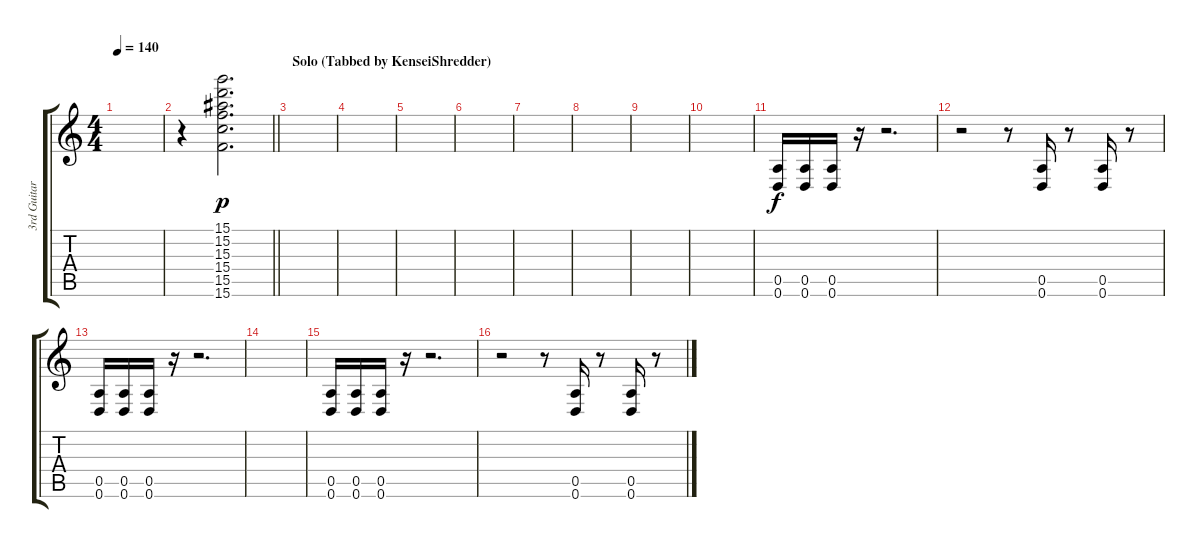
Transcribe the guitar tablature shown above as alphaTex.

\track ("3rd Guitar" "3rd Guitar") {instrument distortionguitar}
\staff {score tabs}
\tuning (E4 B3 G3 D3 A2 D2) {hide}
\ts (4 4)
\tempo 140
\clef g2
\ks c
|
\barLineRight lightlight
r.4 (15.1 15.2 15.3 15.4 15.5 15.6).2{d dy p instrument reversecymbal} |
\section ("" "Solo (Tabbed by KenseiShredder)")
|
|
|
|
|
|
|
|
(0.5 0.6).16{dy f instrument distortionguitar} (0.5 0.6).16 (0.5 0.6).16 r.16 r.2{d} |
r.2 r.8 (0.5 0.6).16 r.8 (0.5 0.6).16 r.8 |
(0.5 0.6).16 (0.5 0.6).16 (0.5 0.6).16 r.16 r.2{d} |
|
(0.5 0.6).16 (0.5 0.6).16 (0.5 0.6).16 r.16 r.2{d} |
r.2 r.8 (0.5 0.6).16 r.8 (0.5 0.6).16 r.8
